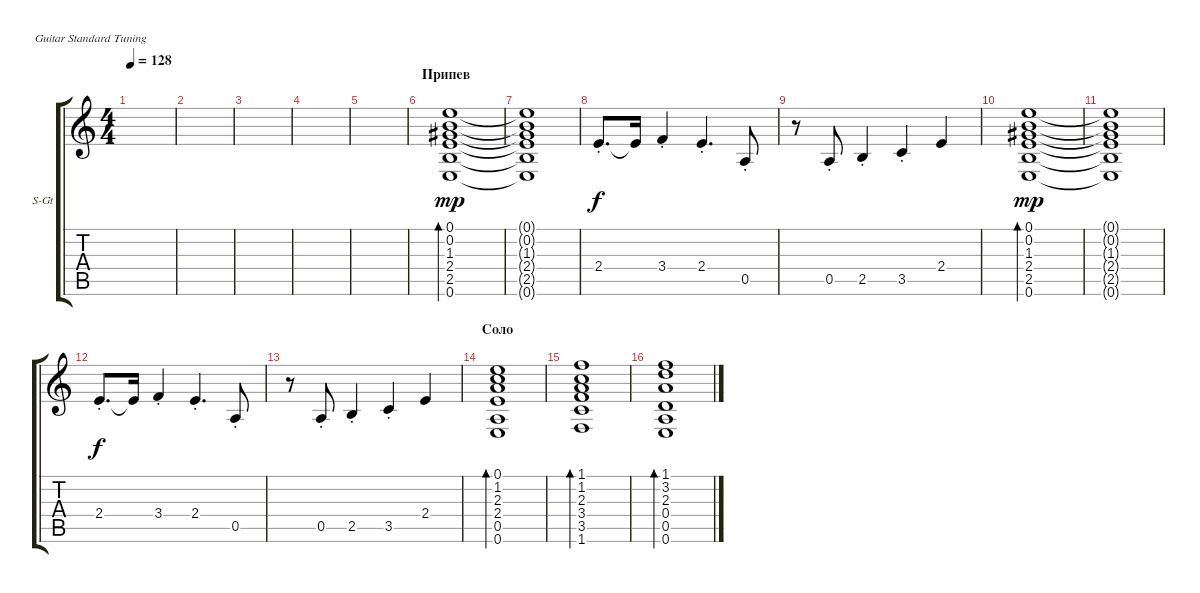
\defaultSystemsLayout 4
\bracketExtendMode groupsimilarinstruments
\firstSystemTrackNameOrientation horizontal
\otherSystemsTrackNameOrientation horizontal
\track ("В. Бутусов (гитара)" "S-Gt") {instrument acousticguitarsteel}
\staff {score tabs}
\tuning (E4 B3 G3 D3 A2 E2)
\ts (4 4)
\tempo 128
\clef g2
\ks c
|
|
|
|
|
\section ("" "Припев")
(0.6 2.5 2.4 1.3 0.2 0.1).1{bd 82 dy mp} |
(0.6{t} 2.5{t} 2.4{t} 1.3{t} 0.2{t} 0.1{t}).1 |
2.4{st}.8{d dy f} 2.4{t}.16 3.4{st}.4 2.4{st}.4{d} 0.5{st}.8 |
r.8 0.5{st}.8 2.5{st}.4 3.5{st}.4 2.4.4 |
(0.6 2.5 2.4 1.3 0.2 0.1).1{bd 82 dy mp} |
(0.6{t} 2.5{t} 2.4{t} 1.3{t} 0.2{t} 0.1{t}).1 |
2.4{st}.8{d dy f} 2.4{t}.16 3.4{st}.4 2.4{st}.4{d} 0.5{st}.8 |
r.8 0.5{st}.8 2.5{st}.4 3.5{st}.4 2.4.4 |
\section ("" "Соло")
(0.6 0.5 2.4 2.3 1.2 0.1).1{bd 79} |
(1.6 3.5 3.4 2.3 1.2 1.1).1{bd 76} |
(0.6 0.5 0.4 2.3 3.2 1.1).1{bd 73}
